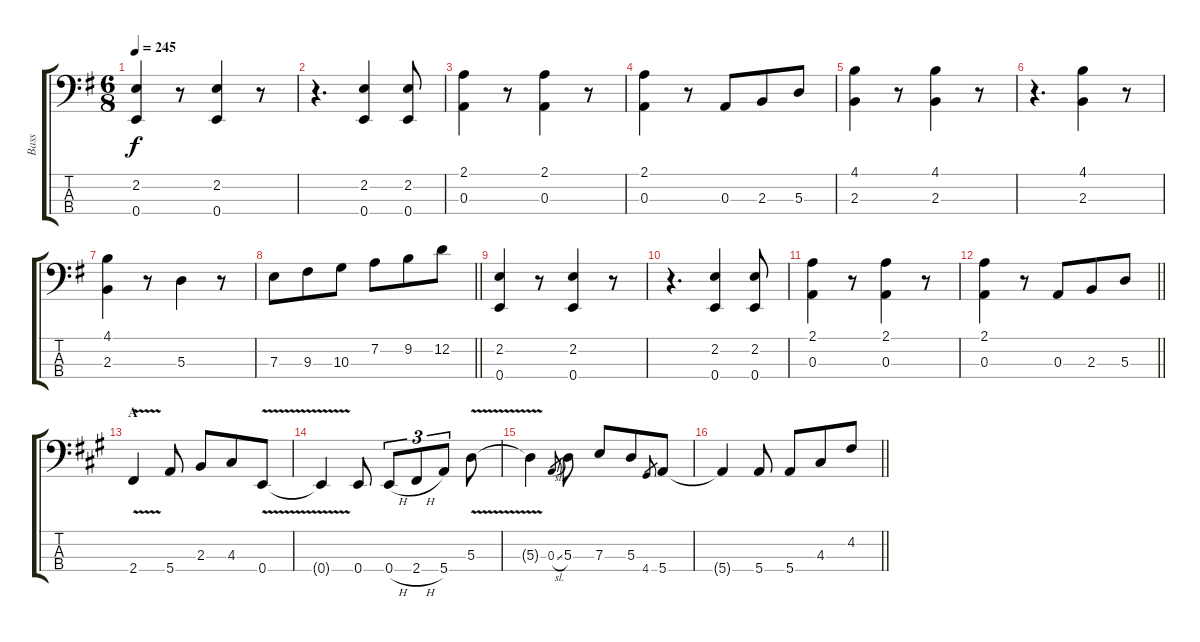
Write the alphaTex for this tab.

\track ("Bass" "Bass") {instrument synthbass1}
\staff {score tabs}
\tuning (G2 D2 A1 E1) {hide}
\ts (6 8)
\section ("" "")
\tempo 245
\clef f4
\ks eminor
(2.2 0.4).4{dy f} r.8 (2.2 0.4).4 r.8 |
r.4{d} (2.2 0.4).4 (2.2 0.4).8 |
(2.1 0.3).4 r.8 (2.1 0.3).4 r.8 |
(2.1 0.3).4 r.8 0.3.8 2.3.8 5.3.8 |
(4.1 2.3).4 r.8 (4.1 2.3).4 r.8 |
r.4{d} (4.1 2.3).4 r.8 |
(4.1 2.3).4 r.8 5.3.4 r.8 |
\barLineRight lightlight
7.3.8 9.3.8 10.3.8 7.2.8 9.2.8 12.2.8 |
(2.2 0.4).4 r.8 (2.2 0.4).4 r.8 |
r.4{d} (2.2 0.4).4 (2.2 0.4).8 |
(2.1 0.3).4 r.8 (2.1 0.3).4 r.8 |
\barLineRight lightlight
(2.1 0.3).4 r.8 0.3.8 2.3.8 5.3.8 |
\section ("" "A")
\ks a
2.4{v}.4 5.4.8 2.3.8 4.3.8 0.4{v}.8 |
0.4{t}.4 0.4.8 0.4{h}.8{tu (3 2)} 2.4{h}.8{tu (3 2)} 5.4.8{tu (3 2)} 5.3{v}.8 |
5.3{t}.4 0.3{sl}.8{gr} 5.3.8 7.3.8 5.3.8 4.4.8{gr} 5.4.8 |
\barLineRight lightlight
5.4{t}.4 5.4.8 5.4.8 4.3.8 4.2.8
